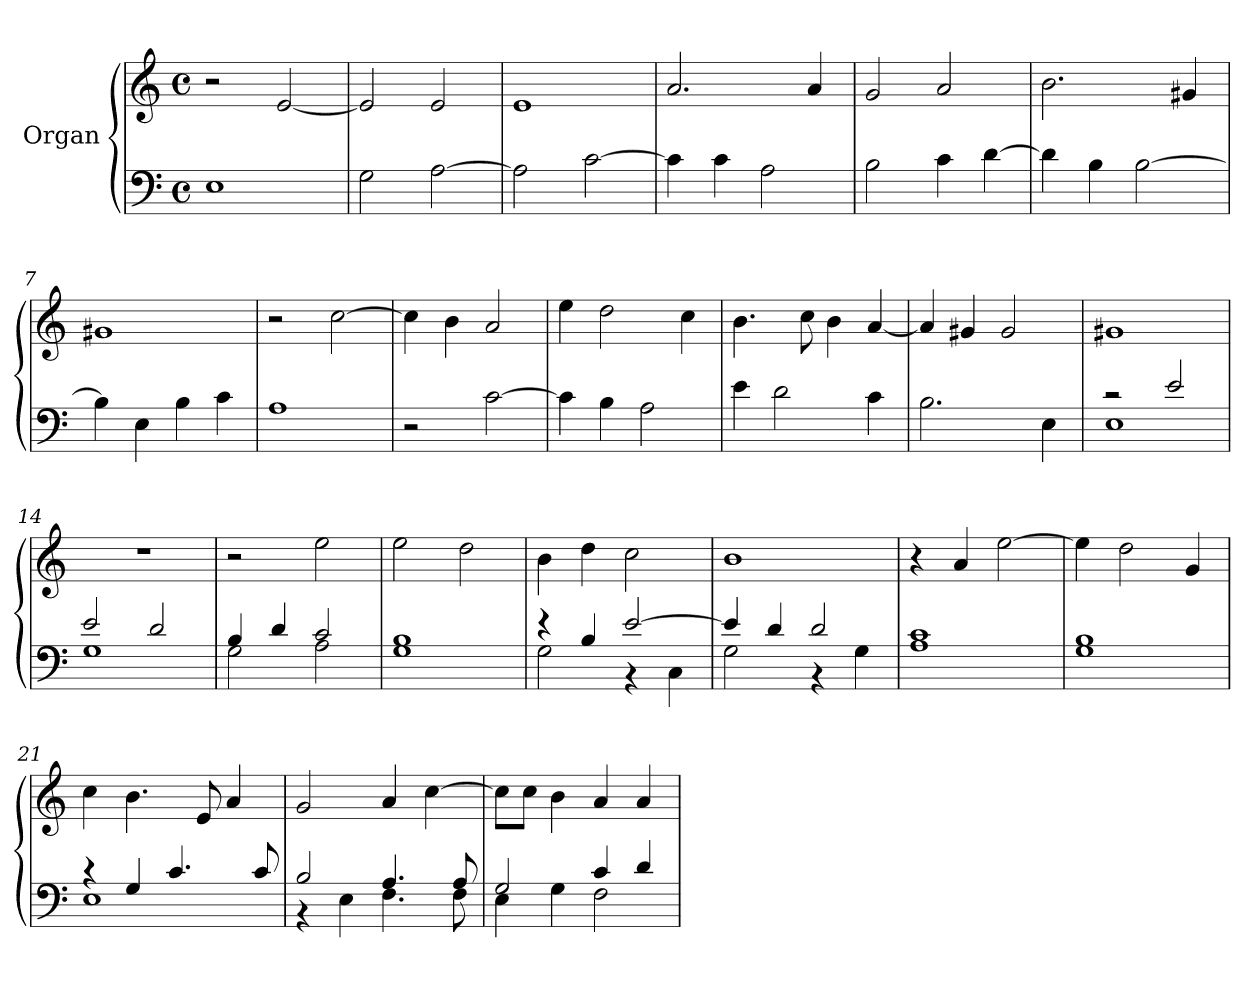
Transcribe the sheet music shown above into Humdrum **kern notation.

**kern	**kern
*part1	*part1
*staff2	*staff1
*I"Organ	*
*clefF4	*clefG2
*k[]	*k[]
*C:	*C:
*M4/4	*M4/4
*met(c)	*met(c)
=1	=1
1E	2r
.	[2e/
=2	=2
2G\	2e/]
[2A\	2e/
=3	=3
2A\]	1e
[2c\	.
=4	=4
4c\]	2.a/
4c\	.
2A\	.
.	4a/
=5	=5
2B\	2g/
4c\	2a/
[4d\	.
=6	=6
4d\]	2.b\
4B\	.
[2B\	.
.	4g#X/
=7	=7
4B\]	1g#X
4E\	.
4B\	.
4c\	.
=8	=8
1A	2r
.	[2cc\
=9	=9
2r	4cc\]
.	4b\
[2c\	2a/
!!LO:LB:g=z
=10	=10
4c\]	4ee\
4B\	2dd\
2A\	.
.	4cc\
=11	=11
4e\	4.b\
2d\	.
.	8cc\
.	4b\
4c\	[4a/
=12	=12
2.B\	4a/]
.	4g#X/
.	2g#/
4E\	.
=13	=13
*^	*
2rc	1E	1g#X
2e/	.	.
=14	=14	=14
2e/	1G	1r
2d/	.	.
=15	=15	=15
4B/	2G\	2r
4d/	.	.
2c/	2A\	2ee\
=16	=16	=16
1B	1G	2ee\
.	.	2dd\
=17	=17	=17
4re	2G\	4b\
4B/	.	4dd\
[2e/	4r	2cc\
.	4C\	.
=18	=18	=18
4e/]	2G\	1b
4d/	.	.
2d/	4r	.
.	4G\	.
!!LO:LB:g=z
=19	=19	=19
1c	1A	4r
.	.	4a/
.	.	[2ee\
=20	=20	=20
1B	1G	4ee\]
.	.	2dd\
.	.	4g/
=21	=21	=21
4rc	1E	4cc\
4G/	.	4.b\
4.c/	.	.
.	.	8e/
.	.	4a/
8c/	.	.
=22	=22	=22
2B/	4r	2g/
.	4E\	.
4.A/	4.F\	4a/
.	.	[4cc\
8A/	8F\	.
=23	=23	=23
2G/	4E\	8cc\L]
.	.	8cc\J
.	4G\	4b\
4c/	2F\	4a/
4d/	.	4a/
*v	*v	*
=	=
*-	*-
